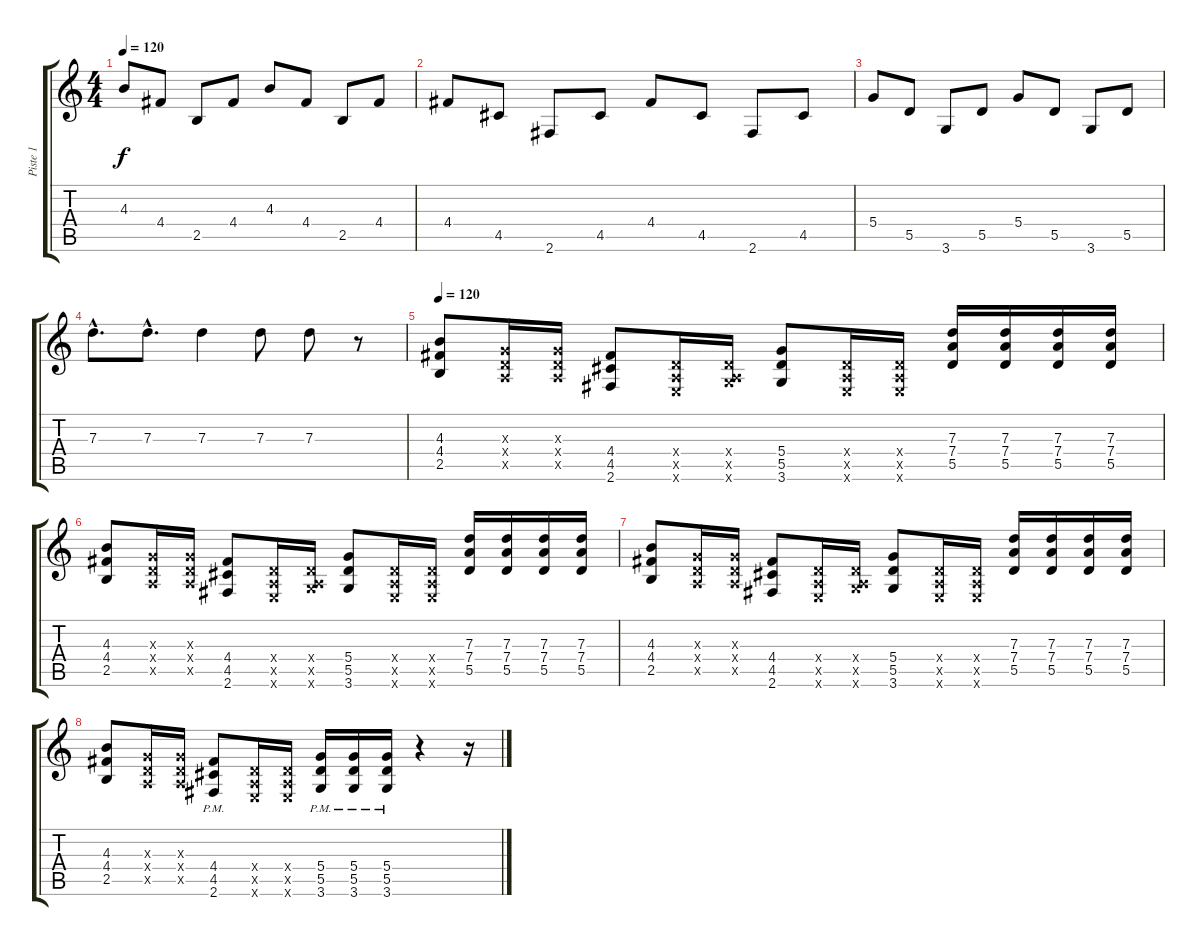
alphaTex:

\track ("Piste 1" "Piste 1") {instrument distortionguitar}
\staff {score tabs}
\tuning (E4 B3 G3 D3 A2 E2) {hide}
\ts (4 4)
\tempo 120
\clef g2
\ks c
4.3.8{dy f volume 9} 4.4.8 2.5.8 4.4.8 4.3.8 4.4.8 2.5.8 4.4.8 |
4.4.8 4.5.8 2.6.8 4.5.8 4.4.8 4.5.8 2.6.8 4.5.8 |
5.4.8 5.5.8 3.6.8 5.5.8 5.4.8 5.5.8 3.6.8 5.5.8 |
7.3{hac}.8{d} 7.3{hac}.8{d} 7.3.4 7.3.8 7.3.8 r.8 |
\tempo 120
(4.3 4.4 2.5).8 (0.3{x} 0.4{x} 0.5{x}).16 (0.3{x} 0.4{x} 0.5{x}).16 (4.4 4.5 2.6).8 (0.4{x} 0.5{x} 0.6{x}).16 (0.4{x} 0.5{x} 3.6{x}).16 (5.4 5.5 3.6).8 (0.4{x} 0.5{x} 0.6{x}).16 (0.4{x} 0.5{x} 0.6{x}).16 (7.3 7.4 5.5).16 (7.3 7.4 5.5).16 (7.3 7.4 5.5).16 (7.3 7.4 5.5).16 |
(4.3 4.4 2.5).8 (0.3{x} 0.4{x} 0.5{x}).16 (0.3{x} 0.4{x} 0.5{x}).16 (4.4 4.5 2.6).8 (0.4{x} 0.5{x} 0.6{x}).16 (0.4{x} 0.5{x} 3.6{x}).16 (5.4 5.5 3.6).8 (0.4{x} 0.5{x} 0.6{x}).16 (0.4{x} 0.5{x} 0.6{x}).16 (7.3 7.4 5.5).16 (7.3 7.4 5.5).16 (7.3 7.4 5.5).16 (7.3 7.4 5.5).16 |
(4.3 4.4 2.5).8 (0.3{x} 0.4{x} 0.5{x}).16 (0.3{x} 0.4{x} 0.5{x}).16 (4.4 4.5 2.6).8 (0.4{x} 0.5{x} 0.6{x}).16 (0.4{x} 0.5{x} 3.6{x}).16 (5.4 5.5 3.6).8 (0.4{x} 0.5{x} 0.6{x}).16 (0.4{x} 0.5{x} 0.6{x}).16 (7.3 7.4 5.5).16 (7.3 7.4 5.5).16 (7.3 7.4 5.5).16 (7.3 7.4 5.5).16 |
(4.3 4.4 2.5).8 (0.3{x} 0.4{x} 0.5{x}).16 (0.3{x} 0.4{x} 0.5{x}).16 (4.4{pm} 4.5{pm} 2.6{pm}).8 (0.4{x} 0.5{x} 0.6{x}).16 (0.4{x} 0.5{x} 0.6{x}).16 (5.4{pm} 5.5{pm} 3.6{pm}).16 (5.4{pm} 5.5{pm} 3.6{pm}).16 (5.4{pm} 5.5{pm} 3.6{pm}).16 r.4 r.16
